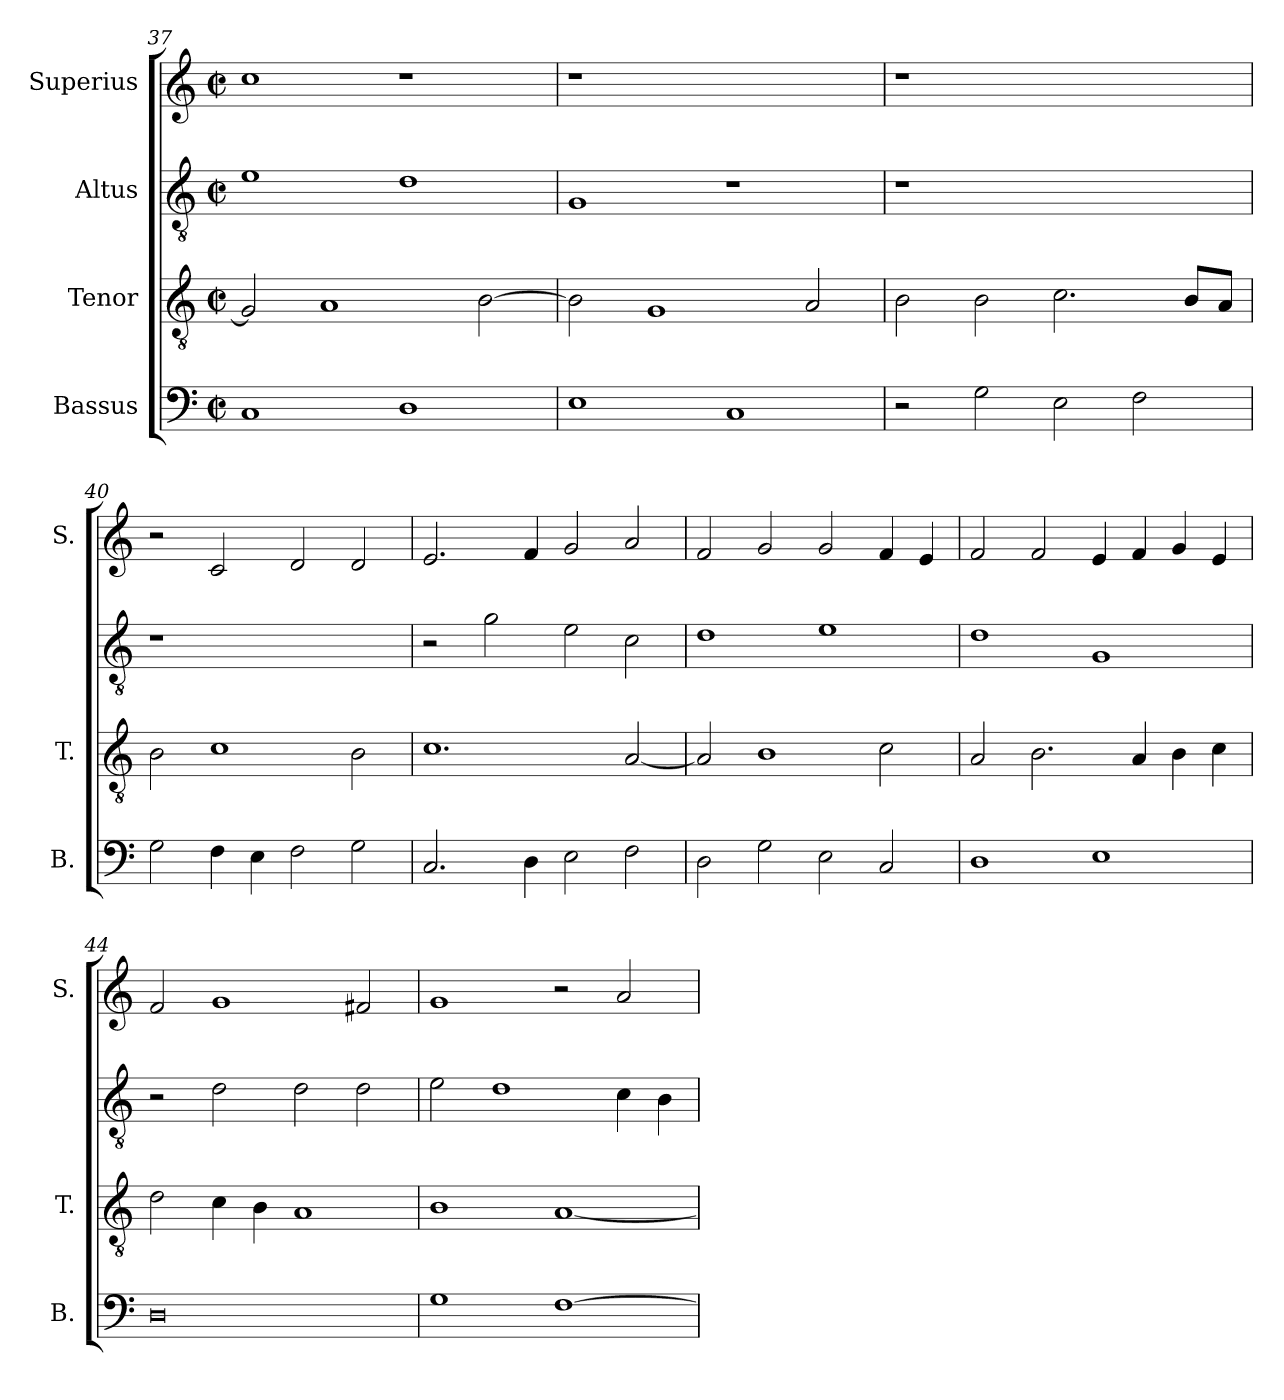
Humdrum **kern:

**kern	**kern	**kern	**kern
*part4	*part3	*part2	*part1
*staff4	*staff3	*staff2	*staff1
*I"Bassus	*I"Tenor	*I"Altus	*I"Superius
*I'B.	*I'T.	*	*I'S.
*clefF4	*clefGv2	*clefGv2	*clefG2
*	*ITrd7c12	*ITrd7c12	*
*k[]	*k[]	*k[]	*k[]
*C:	*C:	*C:	*C:
*M2/2	*M2/2	*M2/2	*M2/2
*met(c|)	*met(c|)	*met(c|)	*met(c|)
=37	=37	=37	=37
1Ci	2GGi/]	1Ei	1cci
.	1AAi	.	.
1Di	.	1Di	1r
.	[>2BBi\	.	.
=38	=38	=38	=38
!	!	!	!LO:N:vis=1
1Ei	2BBi\]	1GGi	1r
.	1GGi	.	.
1Ci	.	1r	1ryy
.	2AAi/	.	.
=39	=39	=39	=39
!	!	!LO:N:vis=1	!LO:N:vis=1
2r	2BBi\	1r	1r
2Gi\	2BBi\	.	.
2Ei\	2.Ci\	1ryy	1ryy
2Fi\	.	.	.
.	8BBi/L	.	.
.	8AAi/J	.	.
!!LO:LB:g=z
=40	=40	=40	=40
!	!	!LO:N:vis=1	!
2Gi\	2BBi\	1r	2r
4Fi\	1Ci	.	2ci/
4Ei\	.	.	.
2Fi\	.	1ryy	2di/
2Gi\	2BBi\	.	2di/
=41	=41	=41	=41
2.Ci/	1.Ci	2r	2.ei/
.	.	2Gi\	.
4Di\	.	.	4fi/
2Ei\	.	2Ei\	2gi/
2Fi\	[<2AAi/	2Ci\	2ai/
=42	=42	=42	=42
2Di\	2AAi/]	1Di	2fi/
2Gi\	1BBi	.	2gi/
2Ei\	.	1Ei	2gi/
2Ci/	2Ci\	.	4fi/
.	.	.	4ei/
=43	=43	=43	=43
1Di	2AAi/	1Di	2fi/
.	2.BBi\	.	2fi/
1Ei	.	1GGi	4ei/
.	4AAi/	.	4fi/
.	4BBi\	.	4gi/
.	4Ci\	.	4ei/
=44	=44	=44	=44
0Di	2Di\	2r	2fi/
.	4Ci\	2Di\	1gi
.	4BBi\	.	.
.	1AAi	2Di\	.
.	.	2Di\	2f#Xi/
!!LO:PB:g=z
=45	=45	=45	=45
1Gi	1BBi	2Ei\	1gi
.	.	1Di	.
[>1Fi	[<1AAi	.	2r
.	.	4Ci\	2ai/
.	.	4BBi\	.
=	=	=	=
*-	*-	*-	*-
